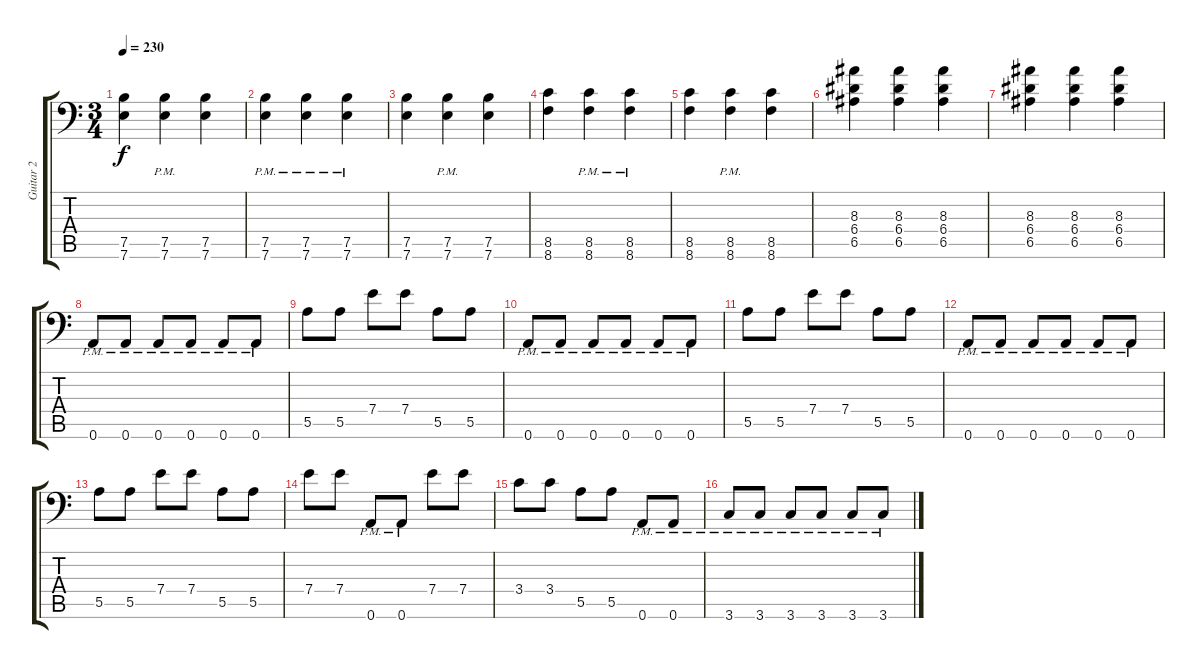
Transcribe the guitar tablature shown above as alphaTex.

\track ("Guitar 2" "Guitar 2") {instrument distortionguitar}
\staff {score tabs}
\tuning (B3 Gb3 D3 A2 E2 A1) {hide}
\ts (3 4)
\tempo 230
\clef f4
\ks c
(7.5 7.6).4{dy f} (7.5{pm} 7.6{pm}).4 (7.5 7.6).4 |
(7.5{pm} 7.6{pm}).4 (7.5{pm} 7.6{pm}).4 (7.5{pm} 7.6{pm}).4 |
(7.5 7.6).4 (7.5{pm} 7.6{pm}).4 (7.5 7.6).4 |
(8.5 8.6).4 (8.5{pm} 8.6{pm}).4 (8.5{pm} 8.6{pm}).4 |
(8.5 8.6).4 (8.5{pm} 8.6{pm}).4 (8.5 8.6).4 |
(8.3 6.4 6.5).4 (8.3 6.4 6.5).4 (8.3 6.4 6.5).4 |
(8.3 6.4 6.5).4 (8.3 6.4 6.5).4 (8.3 6.4 6.5).4 |
0.6{pm}.8 0.6{pm}.8 0.6{pm}.8 0.6{pm}.8 0.6{pm}.8 0.6{pm}.8 |
5.5.8 5.5.8 7.4.8 7.4.8 5.5.8 5.5.8 |
0.6{pm}.8 0.6{pm}.8 0.6{pm}.8 0.6{pm}.8 0.6{pm}.8 0.6{pm}.8 |
5.5.8 5.5.8 7.4.8 7.4.8 5.5.8 5.5.8 |
0.6{pm}.8 0.6{pm}.8 0.6{pm}.8 0.6{pm}.8 0.6{pm}.8 0.6{pm}.8 |
5.5.8 5.5.8 7.4.8 7.4.8 5.5.8 5.5.8 |
7.4.8 7.4.8 0.6{pm}.8 0.6{pm}.8 7.4.8 7.4.8 |
3.4.8 3.4.8 5.5.8 5.5.8 0.6{pm}.8 0.6{pm}.8 |
3.6{pm}.8 3.6{pm}.8 3.6{pm}.8 3.6{pm}.8 3.6{pm}.8 3.6{pm}.8
